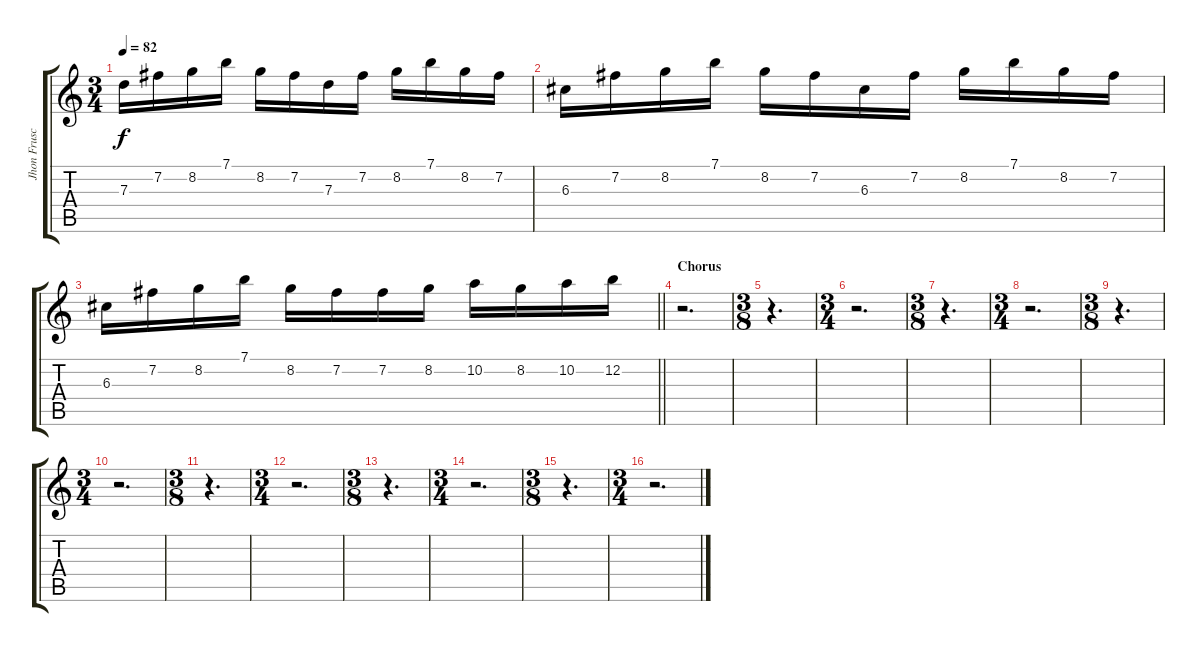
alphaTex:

\track ("Jhon Frusciante" "Jhon Frusc") {instrument overdrivenguitar}
\staff {score tabs}
\tuning (E4 B3 G3 D3 A2 E2) {hide}
\ts (3 4)
\tempo 82
\clef g2
\ks c
7.3.16{dy f} 7.2.16 8.2.16 7.1.16 8.2.16 7.2.16 7.3.16 7.2.16 8.2.16 7.1.16 8.2.16 7.2.16 |
6.3.16 7.2.16 8.2.16 7.1.16 8.2.16 7.2.16 6.3.16 7.2.16 8.2.16 7.1.16 8.2.16 7.2.16 |
\barLineRight lightlight
6.3.16 7.2.16 8.2.16 7.1.16 8.2.16 7.2.16 7.2.16 8.2.16 10.2.16 8.2.16 10.2.16 12.2.16 |
\section ("" "Chorus")
r.2{d} |
\ts (3 8)
r.4{d} |
\ts (3 4)
r.2{d} |
\ts (3 8)
r.4{d} |
\ts (3 4)
r.2{d} |
\ts (3 8)
r.4{d} |
\ts (3 4)
r.2{d} |
\ts (3 8)
r.4{d} |
\ts (3 4)
r.2{d} |
\ts (3 8)
r.4{d} |
\ts (3 4)
r.2{d} |
\ts (3 8)
r.4{d} |
\ts (3 4)
r.2{d}
